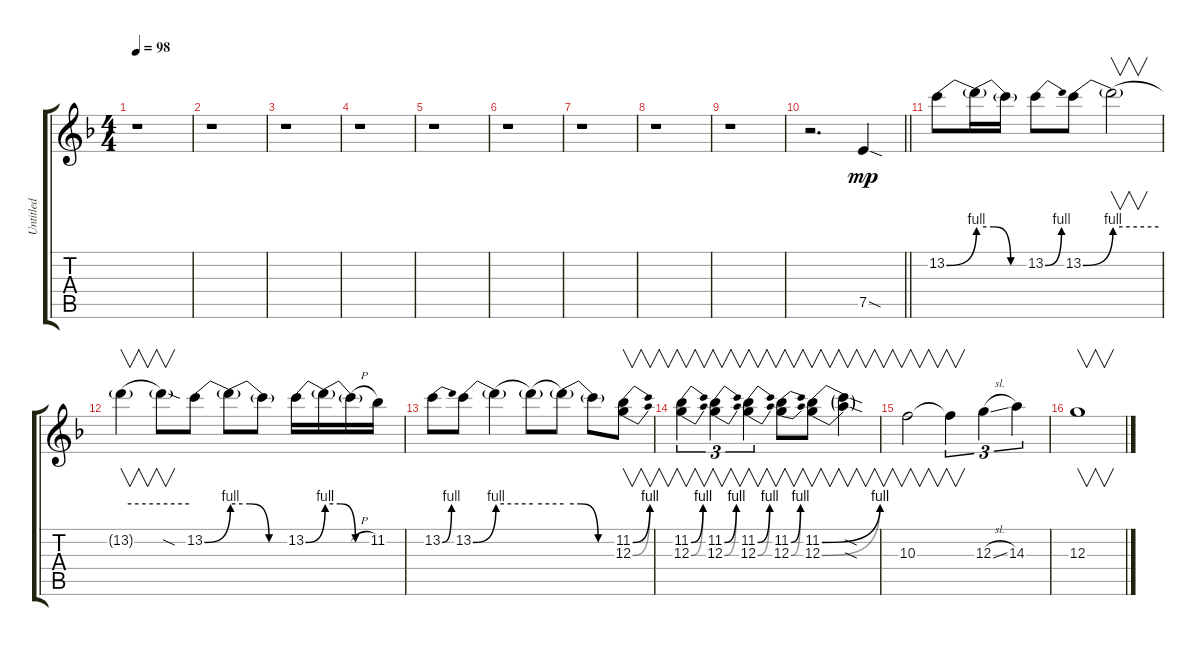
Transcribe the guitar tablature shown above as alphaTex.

\track ("Untitled" "Untitled") {instrument distortionguitar}
\staff {score tabs}
\tuning (E4 B3 G3 D3 A2 E2) {hide}
\ts (4 4)
\tempo 98
\clef g2
\ks f
r.1{dy mp instrument distortionguitar} |
r.1 |
r.1 |
r.1 |
r.1 |
r.1 |
r.1 |
r.1 |
r.1 |
\barLineRight lightlight
r.2{d} 7.5{sod}.4 |
13.2{be (bend 0 0 60 4)}.8 13.2{be (custom 0 4 20 4 40 0 60 0) t}.16 13.2{t}.16 13.2{be (bend 0 0 60 4)}.8 13.2{be (bend 0 0 60 4)}.8 13.2{be (hold 0 4 60 4) t}.2{v} |
13.2{be (hold 0 4 60 4) t}.4{v} 13.2{sod t}.8{v} 13.2{be (bend 0 0 60 4)}.8 13.2{be (custom 0 4 20 4 40 0 60 0) t}.8 13.2{t}.8 13.2{be (bend 0 0 60 4)}.16 13.2{be (custom 0 4 20 4 40 0 60 0) t}.16 13.2{h t}.16 11.2.16 |
13.2{be (bend 0 0 60 4)}.8 13.2{be (bend 0 0 60 4)}.8 13.2{be (hold 0 4 60 4) t}.4 13.2{be (hold 0 4 60 4) t}.8 13.2{be (custom 0 4 20 4 40 0 60 0) t}.8 13.2{t}.8 (11.2{be (bend 0 0 60 4)} 12.3{be (bend 0 0 60 4)}).8{v} |
(11.2{be (bend 0 0 60 4)} 12.3{be (bend 0 0 60 4)}).4{v tu (3 2)} (11.2{be (bend 0 0 60 4)} 12.3{be (bend 0 0 60 4)}).4{v tu (3 2)} (11.2{be (bend 0 0 60 4)} 12.3{be (bend 0 0 60 4)}).4{v tu (3 2)} (11.2{be (bend 0 0 60 4)} 12.3{be (bend 0 0 60 4)}).8{v} (11.2{be (bend 0 0 60 4)} 12.3{be (bend 0 0 60 4)}).8{v} (11.2{sod t} 12.3{sod t}).4{v} |
10.3.2{v} 10.3{t}.4{v tu (3 2)} 12.3{sl}.4{tu (3 2)} 14.3.4{tu (3 2)} |
12.3.1{v}
